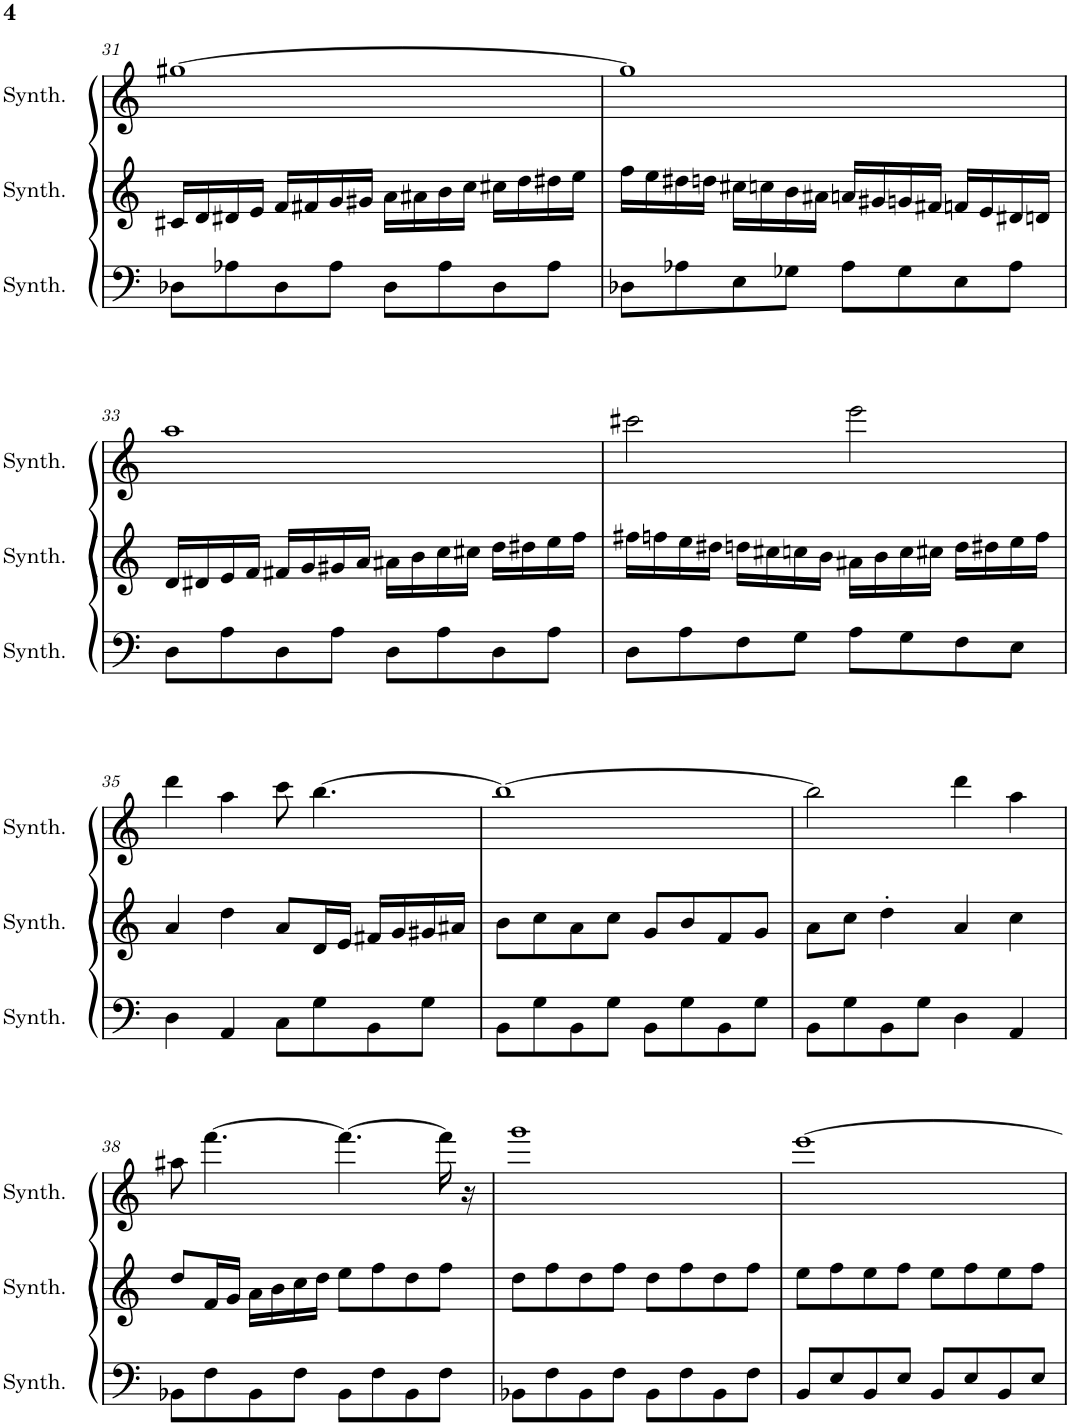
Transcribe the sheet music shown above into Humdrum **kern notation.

**kern	**kern	**kern
*part3	*part2	*part1
*staff3	*staff2	*staff1
*I"Saw Synthesizer	*I"Saw Synthesizer	*I"Saw Synthesizer
*I'Synth.	*I'Synth.	*I'Synth.
!!LO:PB:g=z
*clefF4	*clefG2	*clefG2
*k[]	*k[]	*k[]
*M4/4	*M4/4	*M4/4
=31	=31	=31
8D-X\L	16c#X/LL	[1gg#X
.	16d/	.
8A-X\	16d#X/	.
.	16e/JJ	.
8D-\	16f/LL	.
.	16f#X/	.
8A-\J	16g/	.
.	16g#X/JJ	.
8D-\L	16a\LL	.
.	16a#X\	.
8A-\	16b\	.
.	16cc\JJ	.
8D-\	16cc#X\LL	.
.	16dd\	.
8A-\J	16dd#X\	.
.	16ee\JJ	.
=32	=32	=32
8D-X\L	16ff\LL	1gg#]
.	16ee\	.
8A-X\	16dd#X\	.
.	16ddn\JJ	.
8E\	16cc#X\LL	.
.	16ccn\	.
8G-X\J	16b\	.
.	16a#X\JJ	.
8A-\L	16an/LL	.
.	16g#X/	.
8G-\	16gn/	.
.	16f#X/JJ	.
8E\	16fn/LL	.
.	16e/	.
8A-\J	16d#X/	.
.	16dn/JJ	.
!!LO:LB:g=z
=33	=33	=33
8D\L	16d/LL	1aa
.	16d#X/	.
8A\	16e/	.
.	16f/JJ	.
8D\	16f#X/LL	.
.	16g/	.
8A\J	16g#X/	.
.	16a/JJ	.
8D\L	16a#X\LL	.
.	16b\	.
8A\	16cc\	.
.	16cc#X\JJ	.
8D\	16dd\LL	.
.	16dd#X\	.
8A\J	16ee\	.
.	16ff\JJ	.
=34	=34	=34
8D\L	16ff#X\LL	2ccc#X\
.	16ffn\	.
8A\	16ee\	.
.	16dd#X\JJ	.
8F\	16ddn\LL	.
.	16cc#X\	.
8G\J	16ccn\	.
.	16b\JJ	.
8A\L	16a#X\LL	2eee\
.	16b\	.
8G\	16cc\	.
.	16cc#X\JJ	.
8F\	16dd\LL	.
.	16dd#X\	.
8E\J	16ee\	.
.	16ff\JJ	.
!!LO:LB:g=z
=35	=35	=35
4D\	4a/	4ddd\
4AA/	4dd\	4aa\
8C\L	8a/L	8ccc\
8G\	16d/L	[4.bb\
.	16e/JJ	.
8BB\	16f#X/LL	.
.	16g/	.
8G\J	16g#X/	.
.	16a#X/JJ	.
=36	=36	=36
8BB\L	8b\L	1bb_
8G\	8cc\	.
8BB\	8a\	.
8G\J	8cc\J	.
8BB\L	8g/L	.
8G\	8b/	.
8BB\	8f/	.
8G\J	8g/J	.
=37	=37	=37
8BB\L	8a\L	2bb\]
8G\	8cc\J	.
8BB\	4dd'\	.
8G\J	.	.
4D\	4a/	4ddd\
4AA/	4cc\	4aa\
!!LO:LB:g=z
=38	=38	=38
8BB-X\L	8dd/L	8aa#X\
8F\	16f/L	[4.fff\
.	16g/JJ	.
8BB-\	16a\LL	.
.	16b\	.
8F\J	16cc\	.
.	16dd\JJ	.
8BB-\L	8ee\L	4.fff\_
8F\	8ff\	.
8BB-\	8dd\	.
8F\J	8ff\J	16fff\]
.	.	16r
=39	=39	=39
8BB-X\L	8dd\L	1ggg
8F\	8ff\	.
8BB-\	8dd\	.
8F\J	8ff\J	.
8BB-\L	8dd\L	.
8F\	8ff\	.
8BB-\	8dd\	.
8F\J	8ff\J	.
=40	=40	=40
8BB/L	8ee\L	[1eee
8E/	8ff\	.
8BB/	8ee\	.
8E/J	8ff\J	.
8BB/L	8ee\L	.
8E/	8ff\	.
8BB/	8ee\	.
8E/J	8ff\J	.
=	=	=
*-	*-	*-
